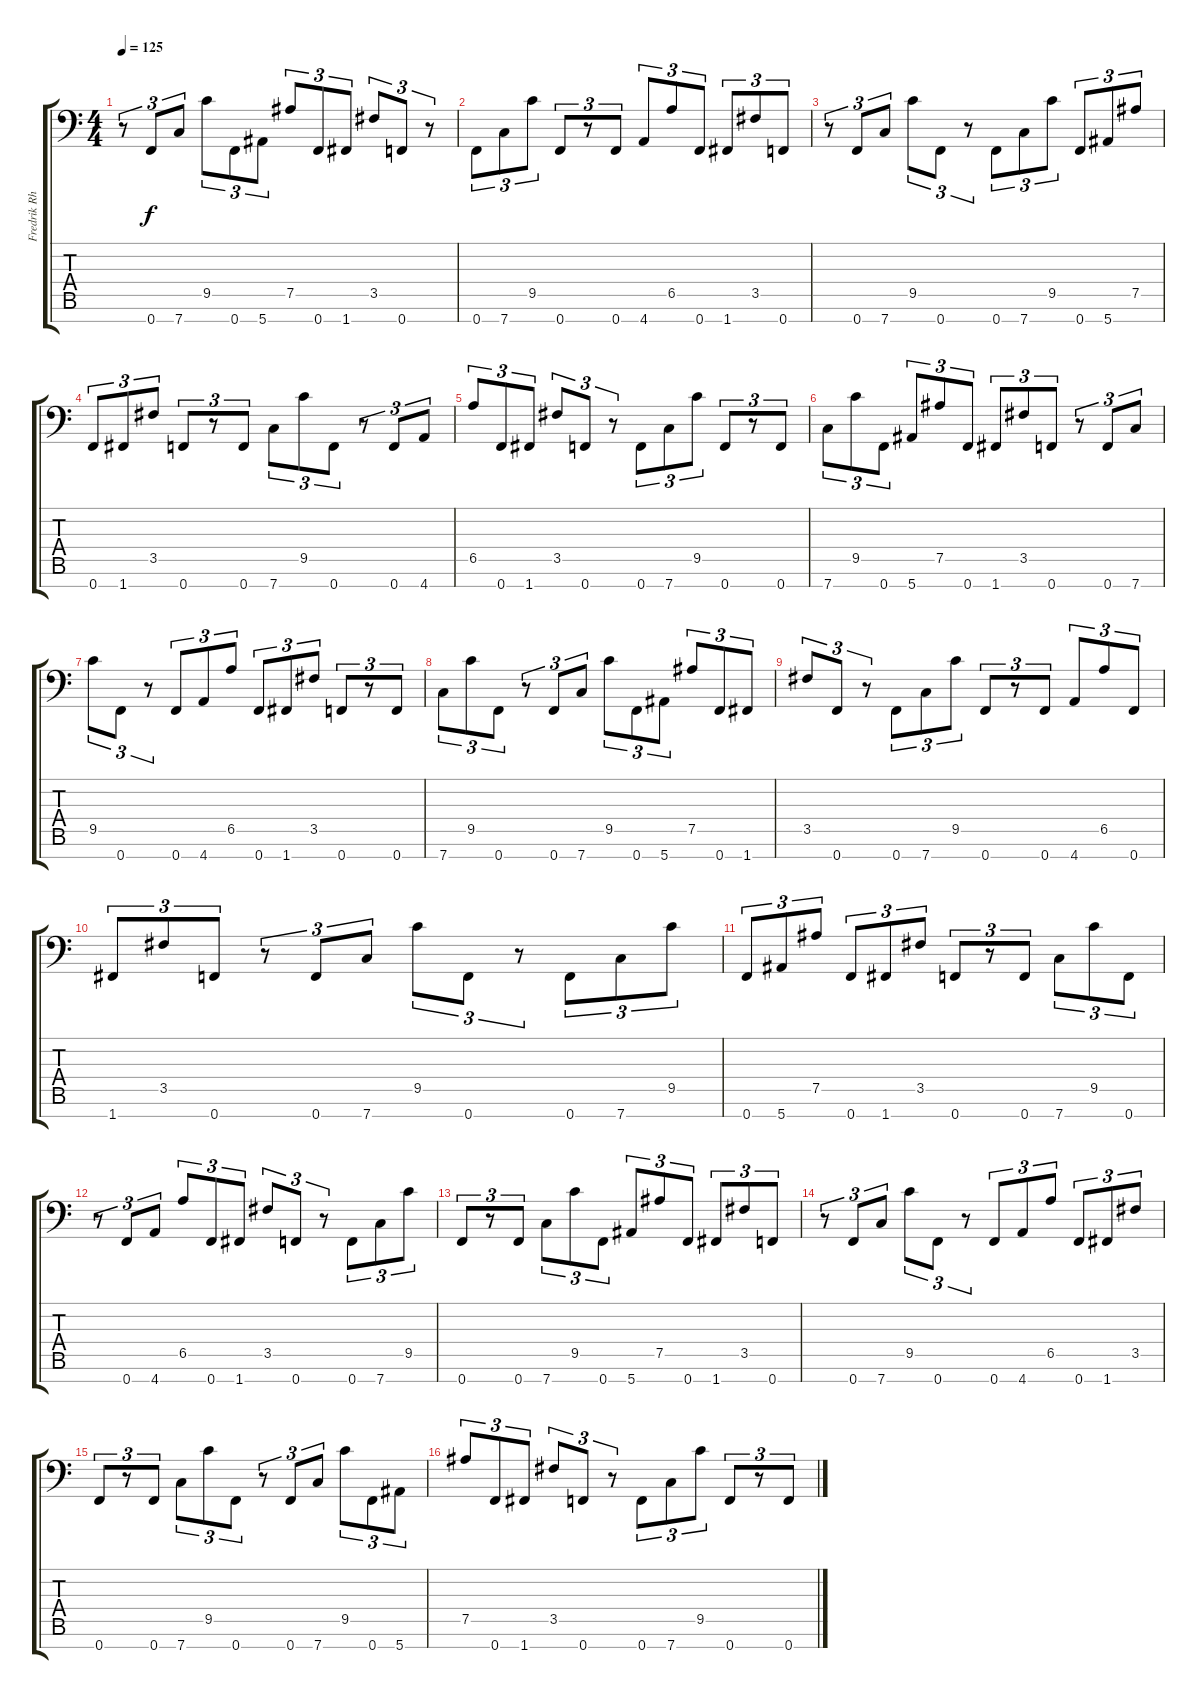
\track ("Fredrik Rhythm" "Fredrik Rh") {instrument distortionguitar}
\staff {score tabs}
\tuning (Bb3 Gb3 Db3 Ab2 Eb2 Bb1 F1) {hide}
\ts (4 4)
\tempo 125
\clef f4
\ks c
r.8{tu (3 2) dy f} 0.7.8{tu (3 2)} 7.7.8{tu (3 2)} 9.5.8{tu (3 2)} 0.7.8{tu (3 2)} 5.7.8{tu (3 2)} 7.5.8{tu (3 2)} 0.7.8{tu (3 2)} 1.7.8{tu (3 2)} 3.5.8{tu (3 2)} 0.7.8{tu (3 2)} r.8{tu (3 2)} |
0.7.8{tu (3 2)} 7.7.8{tu (3 2)} 9.5.8{tu (3 2)} 0.7.8{tu (3 2)} r.8{tu (3 2)} 0.7.8{tu (3 2)} 4.7.8{tu (3 2)} 6.5.8{tu (3 2)} 0.7.8{tu (3 2)} 1.7.8{tu (3 2)} 3.5.8{tu (3 2)} 0.7.8{tu (3 2)} |
r.8{tu (3 2)} 0.7.8{tu (3 2)} 7.7.8{tu (3 2)} 9.5.8{tu (3 2)} 0.7.8{tu (3 2)} r.8{tu (3 2)} 0.7.8{tu (3 2)} 7.7.8{tu (3 2)} 9.5.8{tu (3 2)} 0.7.8{tu (3 2)} 5.7.8{tu (3 2)} 7.5.8{tu (3 2)} |
0.7.8{tu (3 2)} 1.7.8{tu (3 2)} 3.5.8{tu (3 2)} 0.7.8{tu (3 2)} r.8{tu (3 2)} 0.7.8{tu (3 2)} 7.7.8{tu (3 2)} 9.5.8{tu (3 2)} 0.7.8{tu (3 2)} r.8{tu (3 2)} 0.7.8{tu (3 2)} 4.7.8{tu (3 2)} |
6.5.8{tu (3 2)} 0.7.8{tu (3 2)} 1.7.8{tu (3 2)} 3.5.8{tu (3 2)} 0.7.8{tu (3 2)} r.8{tu (3 2)} 0.7.8{tu (3 2)} 7.7.8{tu (3 2)} 9.5.8{tu (3 2)} 0.7.8{tu (3 2)} r.8{tu (3 2)} 0.7.8{tu (3 2)} |
7.7.8{tu (3 2)} 9.5.8{tu (3 2)} 0.7.8{tu (3 2)} 5.7.8{tu (3 2)} 7.5.8{tu (3 2)} 0.7.8{tu (3 2)} 1.7.8{tu (3 2)} 3.5.8{tu (3 2)} 0.7.8{tu (3 2)} r.8{tu (3 2)} 0.7.8{tu (3 2)} 7.7.8{tu (3 2)} |
9.5.8{tu (3 2)} 0.7.8{tu (3 2)} r.8{tu (3 2)} 0.7.8{tu (3 2)} 4.7.8{tu (3 2)} 6.5.8{tu (3 2)} 0.7.8{tu (3 2)} 1.7.8{tu (3 2)} 3.5.8{tu (3 2)} 0.7.8{tu (3 2)} r.8{tu (3 2)} 0.7.8{tu (3 2)} |
7.7.8{tu (3 2)} 9.5.8{tu (3 2)} 0.7.8{tu (3 2)} r.8{tu (3 2)} 0.7.8{tu (3 2)} 7.7.8{tu (3 2)} 9.5.8{tu (3 2)} 0.7.8{tu (3 2)} 5.7.8{tu (3 2)} 7.5.8{tu (3 2)} 0.7.8{tu (3 2)} 1.7.8{tu (3 2)} |
3.5.8{tu (3 2)} 0.7.8{tu (3 2)} r.8{tu (3 2)} 0.7.8{tu (3 2)} 7.7.8{tu (3 2)} 9.5.8{tu (3 2)} 0.7.8{tu (3 2)} r.8{tu (3 2)} 0.7.8{tu (3 2)} 4.7.8{tu (3 2)} 6.5.8{tu (3 2)} 0.7.8{tu (3 2)} |
1.7.8{tu (3 2)} 3.5.8{tu (3 2)} 0.7.8{tu (3 2)} r.8{tu (3 2)} 0.7.8{tu (3 2)} 7.7.8{tu (3 2)} 9.5.8{tu (3 2)} 0.7.8{tu (3 2)} r.8{tu (3 2)} 0.7.8{tu (3 2)} 7.7.8{tu (3 2)} 9.5.8{tu (3 2)} |
0.7.8{tu (3 2)} 5.7.8{tu (3 2)} 7.5.8{tu (3 2)} 0.7.8{tu (3 2)} 1.7.8{tu (3 2)} 3.5.8{tu (3 2)} 0.7.8{tu (3 2)} r.8{tu (3 2)} 0.7.8{tu (3 2)} 7.7.8{tu (3 2)} 9.5.8{tu (3 2)} 0.7.8{tu (3 2)} |
r.8{tu (3 2)} 0.7.8{tu (3 2)} 4.7.8{tu (3 2)} 6.5.8{tu (3 2)} 0.7.8{tu (3 2)} 1.7.8{tu (3 2)} 3.5.8{tu (3 2)} 0.7.8{tu (3 2)} r.8{tu (3 2)} 0.7.8{tu (3 2)} 7.7.8{tu (3 2)} 9.5.8{tu (3 2)} |
0.7.8{tu (3 2)} r.8{tu (3 2)} 0.7.8{tu (3 2)} 7.7.8{tu (3 2)} 9.5.8{tu (3 2)} 0.7.8{tu (3 2)} 5.7.8{tu (3 2)} 7.5.8{tu (3 2)} 0.7.8{tu (3 2)} 1.7.8{tu (3 2)} 3.5.8{tu (3 2)} 0.7.8{tu (3 2)} |
r.8{tu (3 2)} 0.7.8{tu (3 2)} 7.7.8{tu (3 2)} 9.5.8{tu (3 2)} 0.7.8{tu (3 2)} r.8{tu (3 2)} 0.7.8{tu (3 2)} 4.7.8{tu (3 2)} 6.5.8{tu (3 2)} 0.7.8{tu (3 2)} 1.7.8{tu (3 2)} 3.5.8{tu (3 2)} |
0.7.8{tu (3 2)} r.8{tu (3 2)} 0.7.8{tu (3 2)} 7.7.8{tu (3 2)} 9.5.8{tu (3 2)} 0.7.8{tu (3 2)} r.8{tu (3 2)} 0.7.8{tu (3 2)} 7.7.8{tu (3 2)} 9.5.8{tu (3 2)} 0.7.8{tu (3 2)} 5.7.8{tu (3 2)} |
7.5.8{tu (3 2)} 0.7.8{tu (3 2)} 1.7.8{tu (3 2)} 3.5.8{tu (3 2)} 0.7.8{tu (3 2)} r.8{tu (3 2)} 0.7.8{tu (3 2)} 7.7.8{tu (3 2)} 9.5.8{tu (3 2)} 0.7.8{tu (3 2)} r.8{tu (3 2)} 0.7.8{tu (3 2)}
